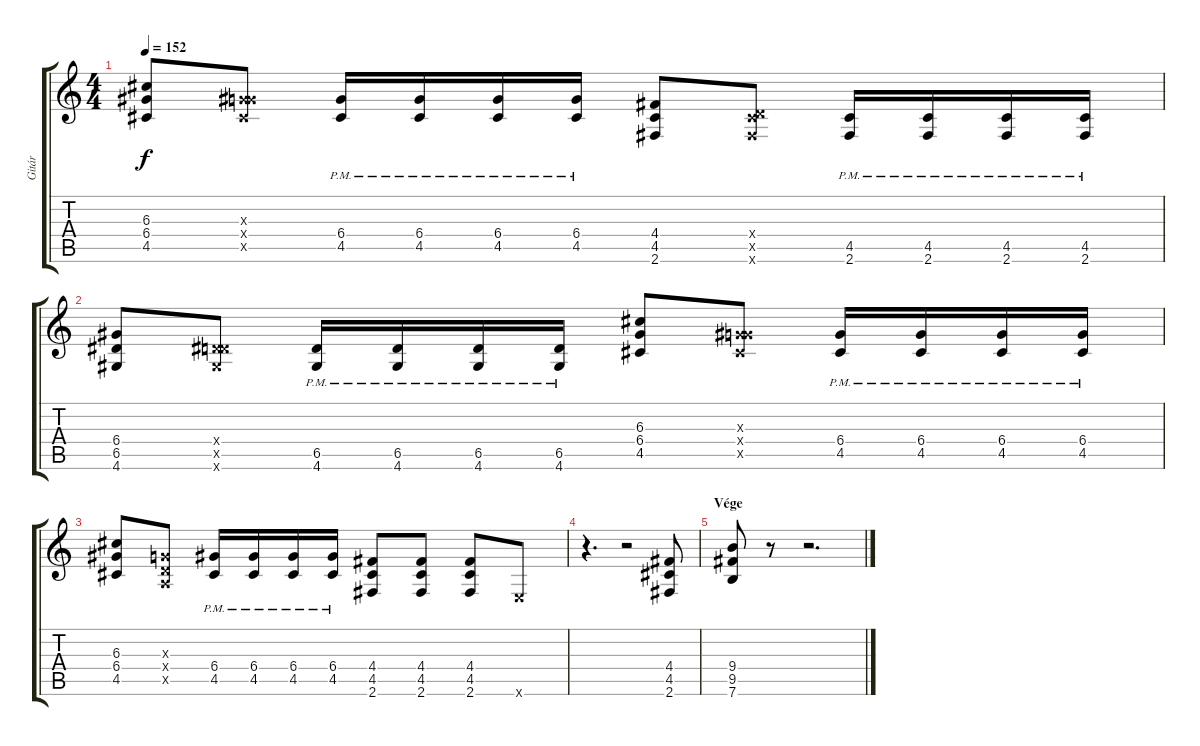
\track ("Gitár" "Gitár") {instrument distortionguitar}
\staff {score tabs}
\tuning (E4 B3 G3 D3 A2 E2) {hide}
\ts (4 4)
\tempo 152
\clef g2
\ks c
(6.3 6.4 4.5).8{dy f} (0.3{x} 6.4{x} 4.5{x}).8 (6.4 4.5{pm}).16 (6.4 4.5{pm}).16 (6.4 4.5{pm}).16 (6.4 4.5{pm}).16 (4.4 4.5 2.6).8 (0.4{x} 4.5{x} 2.6{x}).8 (4.5 2.6{pm}).16 (4.5 2.6{pm}).16 (4.5 2.6{pm}).16 (4.5 2.6{pm}).16 |
(6.4 6.5 4.6).8 (0.4{x} 6.5{x} 4.6{x}).8 (6.5 4.6{pm}).16 (6.5 4.6{pm}).16 (6.5 4.6{pm}).16 (6.5 4.6{pm}).16 (6.3 6.4 4.5).8 (0.3{x} 6.4{x} 4.5{x}).8 (6.4 4.5{pm}).16 (6.4 4.5{pm}).16 (6.4 4.5{pm}).16 (6.4 4.5{pm}).16 |
(6.3 6.4 4.5).8 (0.3{x} 0.4{x} 0.5{x}).8 (6.4 4.5{pm}).16 (6.4 4.5{pm}).16 (6.4 4.5{pm}).16 (6.4 4.5{pm}).16 (4.4 4.5 2.6).8 (4.4 4.5 2.6).8 (4.4 4.5 2.6).8 0.6{x}.8 |
r.4{d} r.2 (4.4 4.5 2.6).8 |
\section ("" "Vége")
(9.4 9.5 7.6).8 r.8 r.2{d}
